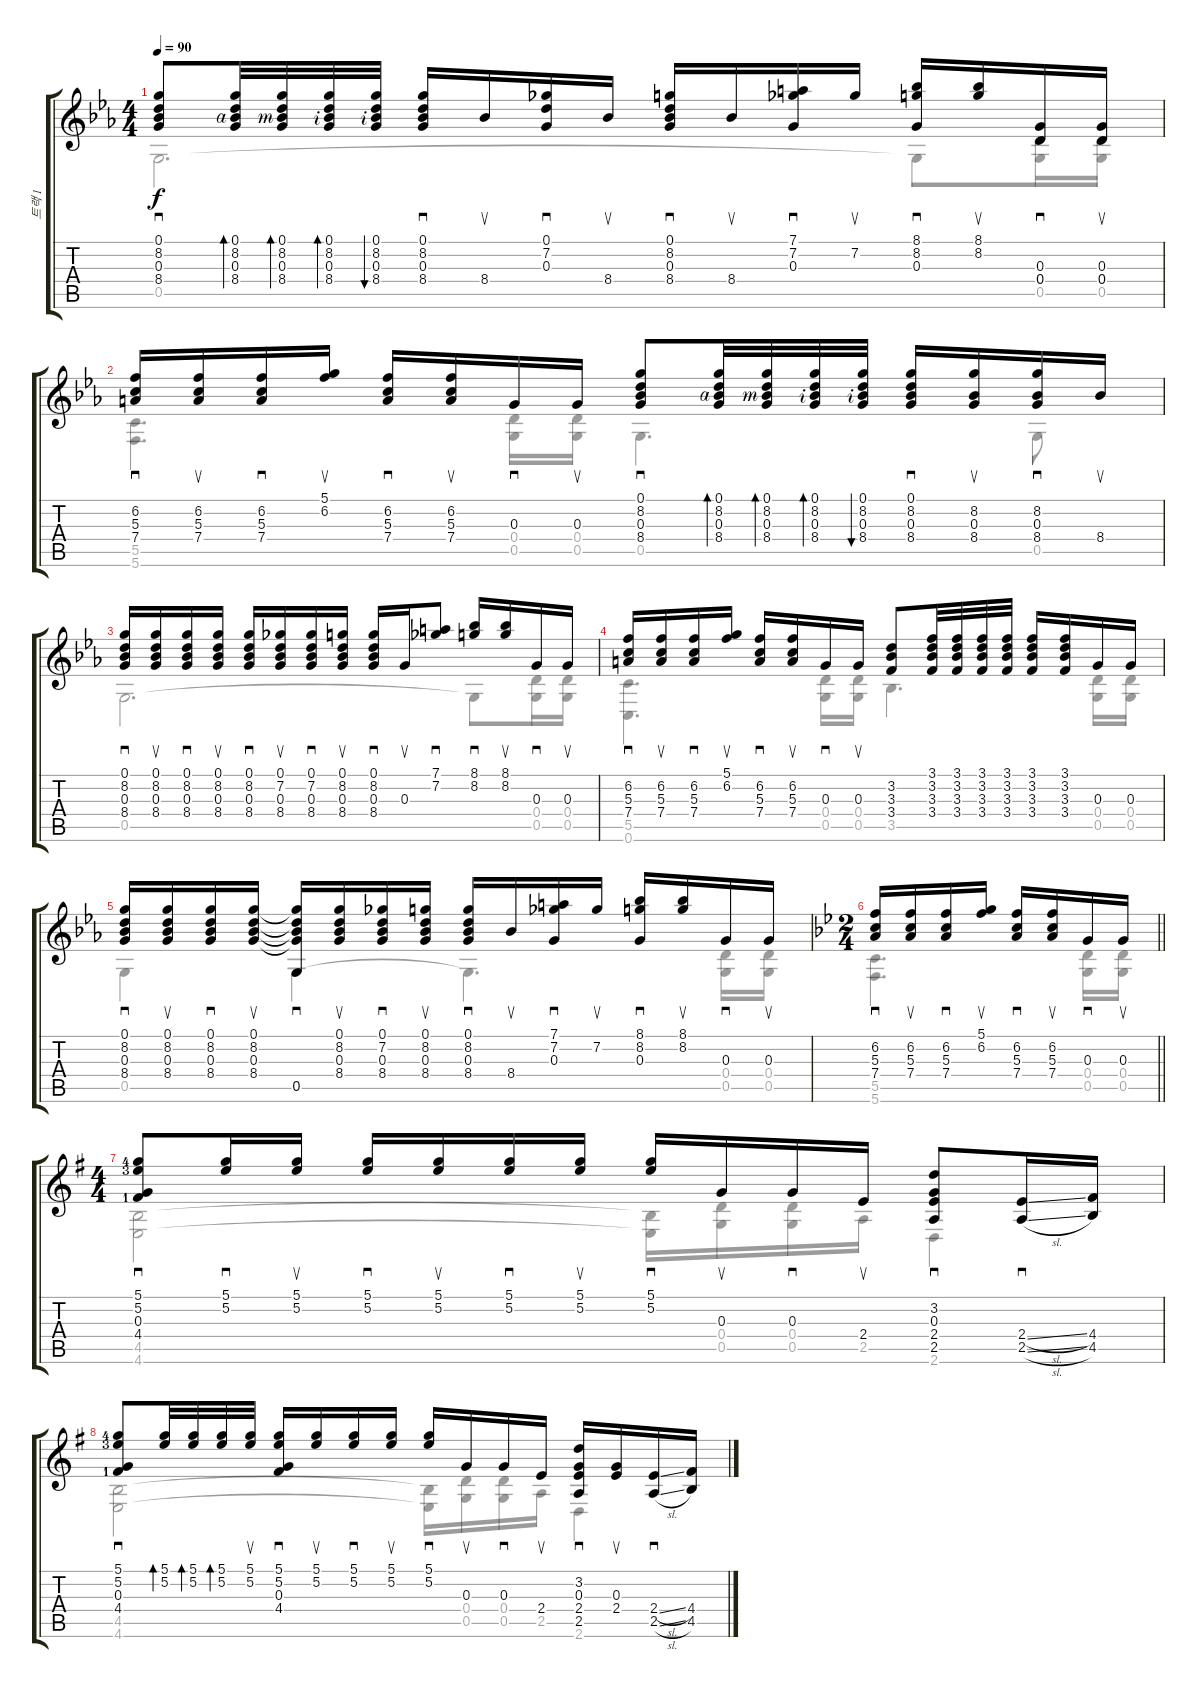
\track ("트랙 1" "트랙 1") {instrument acousticguitarsteel}
\staff {score tabs}
\tuning (D4 B3 G3 D3 G2 C2) {hide}
\voice
\ts (4 4)
\tempo 90
\clef g2
\ks eb
(0.1 8.2 0.3 8.4).8{sd dy f} (0.1 8.2 0.3 8.4{rf 4}).32{bd 60} (0.1 8.2 0.3 8.4{rf 3}).32{bd 60} (0.1 8.2 0.3 8.4{rf 2}).32{bd 60} (0.1 8.2 0.3 8.4{rf 2}).32{bu 60} (0.1 8.2 0.3 8.4).16{sd} 8.4.16{su} (0.1 7.2 0.3).16{sd} 8.4.16{su} (0.1 8.2 0.3 8.4).16{sd} 8.4.16{su} (7.1 7.2 0.3).16{sd} 7.2.16{su} (8.1 8.2 0.3).16{sd} (8.1 8.2).16{su} (0.3 0.4).16{sd} (0.3 0.4).16{su} |
(6.2 5.3 7.4).16{sd} (6.2 5.3 7.4).16{su} (6.2 5.3 7.4).16{sd} (5.1 6.2).16{su} (6.2 5.3 7.4).16{sd} (6.2 5.3 7.4).16{su} 0.3.16{sd} 0.3.16{su} (0.1 8.2 0.3 8.4).8{sd} (0.1 8.2 0.3 8.4{rf 4}).32{bd 60} (0.1 8.2 0.3 8.4{rf 3}).32{bd 60} (0.1 8.2 0.3 8.4{rf 2}).32{bd 60} (0.1 8.2 0.3 8.4{rf 2}).32{bu 60} (0.1 8.2 0.3 8.4).16{sd} (8.2 0.3 8.4).16{su} (8.2 0.3 8.4).16{sd} 8.4.16{su} |
(0.1 8.2 0.3 8.4).16{sd} (0.1 8.2 0.3 8.4).16{su} (0.1 8.2 0.3 8.4).16{sd} (0.1 8.2 0.3 8.4).16{su} (0.1 8.2 0.3 8.4).16{sd} (0.1 7.2 0.3 8.4).16{su} (0.1 7.2 0.3 8.4).16{sd} (0.1 8.2 0.3 8.4).16{su} (0.1 8.2 0.3 8.4).16{sd} 0.3.16{su} (7.1 7.2).8{sd} (8.1 8.2).16{sd} (8.1 8.2).16{su} 0.3.16{sd} 0.3.16{su} |
(6.2 5.3 7.4).16{sd} (6.2 5.3 7.4).16{su} (6.2 5.3 7.4).16{sd} (5.1 6.2).16{su} (6.2 5.3 7.4).16{sd} (6.2 5.3 7.4).16{su} 0.3.16{sd} 0.3.16{su} (3.2 3.3 3.4).8 (3.1 3.2 3.3 3.4).32 (3.1 3.2 3.3 3.4).32 (3.1 3.2 3.3 3.4).32 (3.1 3.2 3.3 3.4).32 (3.1 3.2 3.3 3.4).16 (3.1 3.2 3.3 3.4).16 0.3.16 0.3.16 |
(0.1 8.2 0.3 8.4).16{sd} (0.1 8.2 0.3 8.4).16{su} (0.1 8.2 0.3 8.4).16{sd} (0.1 8.2 0.3 8.4).16{su} (0.1{t} 8.2{t} 0.3{t} 8.4{t} 0.5).16{sd} (0.1 8.2 0.3 8.4).16{su} (0.1 7.2 0.3 8.4).16{sd} (0.1 8.2 0.3 8.4).16{su} (0.1 8.2 0.3 8.4).16{sd} 8.4.16{su} (7.1 7.2 0.3).16{sd} 7.2.16{su} (8.1 8.2 0.3).16{sd} (8.1 8.2).16{su} 0.3.16{sd} 0.3.16{su} |
\ts (2 4)
\barLineRight lightlight
\ks bb
(6.2 5.3 7.4).16{sd} (6.2 5.3 7.4).16{su} (6.2 5.3 7.4).16{sd} (5.1 6.2).16{su} (6.2 5.3 7.4).16{sd} (6.2 5.3 7.4).16{su} 0.3.16{sd} 0.3.16{su} |
\ts (4 4)
\ks g
(5.1{lf 5} 5.2{lf 4} 0.3 4.4{lf 2}).8{sd} (5.1 5.2).16{sd} (5.1 5.2).16{su} (5.1 5.2).16{sd} (5.1 5.2).16{su} (5.1 5.2).16{sd} (5.1 5.2).16{su} (5.1 5.2).16{sd} 0.3.16{su} 0.3.16{sd} 2.4.16{su} (3.2 0.3 2.4 2.5).8{sd} (2.4{sl} 2.5{sl}).16{sd} (4.4 4.5).16 |
(5.1{lf 5} 5.2{lf 4} 0.3 4.4{lf 2}).8{sd} (5.1 5.2).32{bd 60} (5.1 5.2).32{bd 60} (5.1 5.2).32{bd 60} (5.1 5.2).32{su} (5.1 5.2 0.3 4.4).16{sd} (5.1 5.2).16{su} (5.1 5.2).16{sd} (5.1 5.2).16{su} (5.1 5.2).16{sd} 0.3.16{su} 0.3.16{sd} 2.4.16{su} (3.2 0.3 2.4 2.5).16{sd} (0.3 2.4).16{su} (2.4{sl} 2.5{sl}).16{sd} (4.4 4.5).16
\voice
\clef g2
\ottava regular
\simile none
\ks eb
0.5.2{d dy f} 0.5{t}.8 (0.4 0.5).16 (0.4 0.5).16 |
(5.5 5.6).4{d} (0.4 0.5).16 (0.4 0.5).16 0.5.4{d} 0.5.8 |
0.5.2{d} 0.5{t}.8 (0.4 0.5).16 (0.4 0.5).16 |
(5.5 0.6).4{d} (0.4 0.5).16 (0.4 0.5).16 3.5.4{d} (0.4 0.5).16 (0.4 0.5).16 |
0.5.4 0.5.4 0.5{t}.4{d} (0.4 0.5).16 (0.4 0.5).16 |
\barLineRight lightlight
\ks bb
(5.5 5.6).4{d} (0.4 0.5).16 (0.4 0.5).16 |
\ks g
(4.5 4.6).2 (4.5{t} 4.6{t}).16 (0.4 0.5).16 (0.4 0.5).16 2.5.16 2.6.4 |
(4.5 4.6).2 (4.5{t} 4.6{t}).16 (0.4 0.5).16 (0.4 0.5).16 2.5.16 2.6.4
